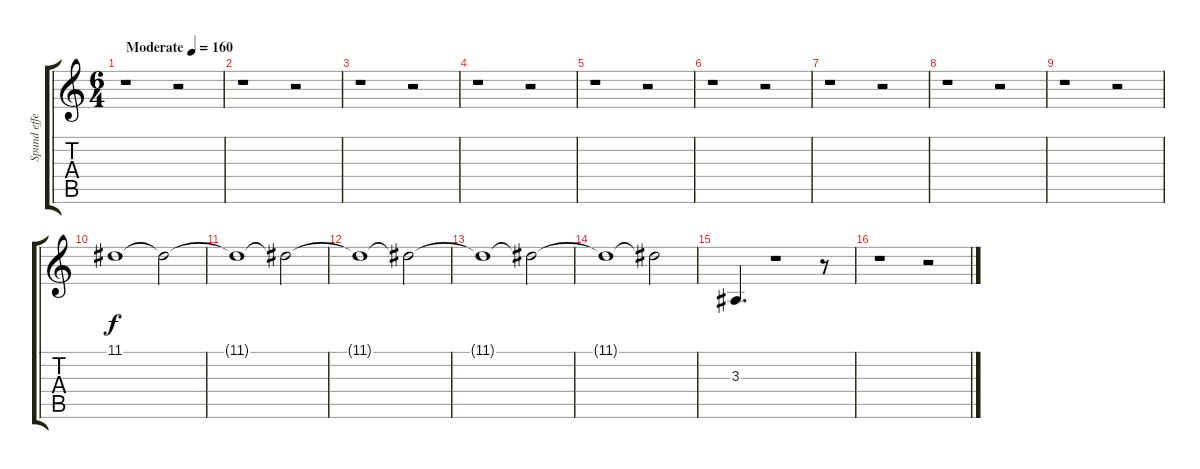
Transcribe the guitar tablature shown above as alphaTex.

\track ("Spund effects" "Spund effe") {instrument whistle}
\staff {score tabs}
\tuning (E4 B3 G3 D3 A2 E2) {hide}
\ts (6 4)
\tempo (160 "Moderate")
\clef g2
\ks c
r.1{dy f instrument whistle} r.2 |
r.1 r.2 |
r.1 r.2 |
r.1 r.2 |
r.1 r.2 |
r.1 r.2 |
r.1 r.2 |
r.1 r.2 |
r.1 r.2 |
11.1.1 11.1{t}.2 |
11.1{t}.1 11.1{t}.2 |
11.1{t}.1 11.1{t}.2 |
11.1{t}.1 11.1{t}.2 |
11.1{t}.1 11.1{t}.2 |
3.3.4{d} r.1 r.8 |
r.1 r.2
